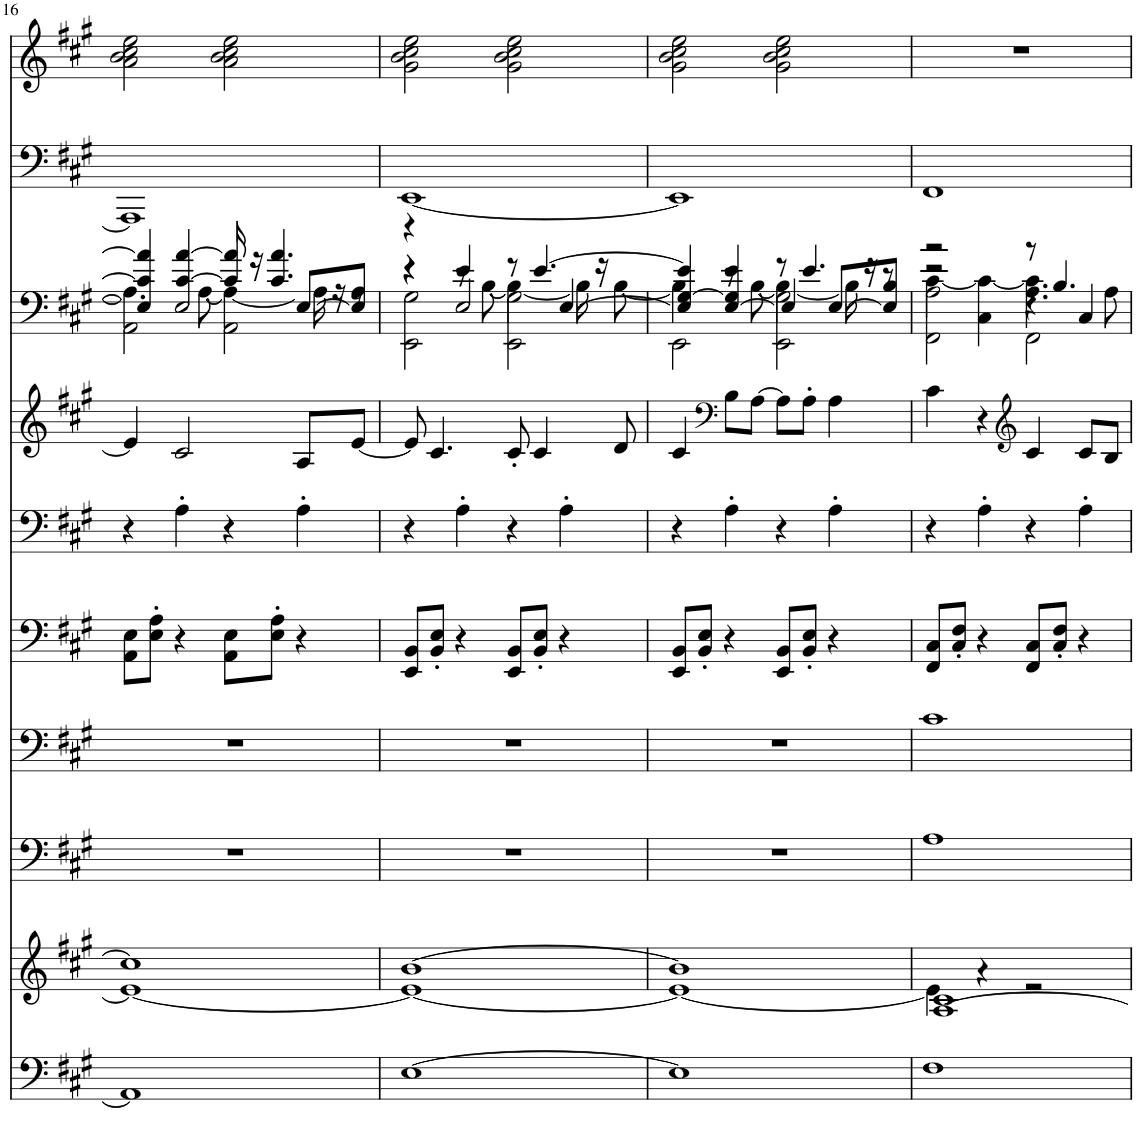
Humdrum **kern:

**kern	**kern	**kern	**kern	**kern	**kern	**kern	**kern	**kern	**kern
*part10	*part9	*part8	*part7	*part6	*part5	*part4	*part3	*part2	*part1
*staff10	*staff9	*staff8	*staff7	*staff6	*staff5	*staff4	*staff3	*staff2	*staff1
*I"Strings 1	*I"Strings 1	*I"Voice Oohs	*I"Voice Oohs	*I"Muted Guitar	*I"GtrFret Noise	*I"Tenor Sax	*I"Jazz Guitar	*I"Fingered Bass	*I"Grand Piano, aud_mb1341
*I'Str	*I'Str	*I'V	*I'V	*	*	*I'T Sax	*	*	*I'Pno
!!LO:PB:g=z
*clefF4	*clefG2	*clefF4	*clefF4	*clefF4	*clefF4	*clefG2	*clefF4	*clefF4	*clefG2
*	*	*	*	*	*	*Trd8c14	*	*	*
*k[f#c#g#]	*k[f#c#g#]	*k[f#c#g#]	*k[f#c#g#]	*k[f#c#g#]	*k[f#c#g#]	*k[f#c#g#]	*k[f#c#g#]	*k[f#c#g#]	*k[f#c#g#]
*M4/4	*M4/4	*M4/4	*M4/4	*M4/4	*M4/4	*M4/4	*M4/4	*M4/4	*M4/4
=16	=16	=16	=16	=16	=16	=16	=16	=16	=16
*	*^	*	*	*	*	*	*^	*	*
*	*	*	*	*	*	*	*	*	*^	*	*
*	*	*	*	*	*	*	*	*	*	*^	*	*
1AA]	1cc#]	1e_	1r	1r	8AA\ 8E\L	4r	4e/]	4c#/] 4a/]	4.A\]	4E/]	2AA\	1AAA]	2a\ 2b\ 2cc#\ 2ee\
.	.	.	.	.	8E\' 8A\'J	.	.	.	.	.	.	.	.
.	.	.	.	.	4r	4A'\	2c#/	[4c#/ [4a/	.	2E/	.	.	.
.	.	.	.	.	.	.	.	.	[8A\	.	.	.	.
.	.	.	.	.	8AA\ 8E\L	4r	.	16c#/] 16a/]	4A\_	.	2AA\	.	2a\ 2b\ 2cc#\ 2ee\
.	.	.	.	.	.	.	.	16r	.	.	.	.	.
.	.	.	.	.	8E\' 8A\'J	.	.	4.c#/ 4.a/	.	.	.	.	.
.	.	.	.	.	4r	4A'\	8A/L	.	16A\]	[8E/L	.	.	.
.	.	.	.	.	.	.	.	.	16r	.	.	.	.
.	.	.	.	.	.	.	[8e/J	.	8r	8E/] 8A/J	.	.	.
=17	=17	=17	=17	=17	=17	=17	=17	=17	=17	=17	=17	=17	=17
[1E	[1b	1e_	1r	1r	8EE/ 8BB/L	4r	8e/]	4r	4r	4r	2EE\ 2G#\	[1EE	2g#\ 2b\ 2cc#\ 2ee\
.	.	.	.	.	8BB/' 8E/'J	.	4.c#/	.	.	.	.	.	.
.	.	.	.	.	4r	4A'\	.	4e/	8r	2E/	.	.	.
.	.	.	.	.	.	.	.	.	[8B\	.	.	.	.
.	.	.	.	.	8EE/ 8BB/L	4r	8c#'/	8r	4B\_	.	2EE\ 2G#\	.	2g#\ 2b\ 2cc#\ 2ee\
.	.	.	.	.	8BB/' 8E/'J	.	4c#/	[4.e/	.	.	.	.	.
.	.	.	.	.	4r	4A'\	.	.	16B\]	[4E/	.	.	.
.	.	.	.	.	.	.	.	.	16r	.	.	.	.
.	.	.	.	.	.	.	8d/	.	[8B\	.	.	.	.
=18	=18	=18	=18	=18	=18	=18	=18	=18	=18	=18	=18	=18	=18
1E]	1b]	1e_	1r	1r	8EE/ 8BB/L	4r	4c#/	4e/]	4B\]	4E/] [4G#/	2EE\	1EE]	2g#\ 2b\ 2cc#\ 2ee\
.	.	.	.	.	8BB/' 8E/'J	.	.	.	.	.	.	.	.
*	*	*	*	*	*	*	*clefF4	*	*	*	*	*	*
.	.	.	.	.	4r	4A'\	8B\L	4e/	8r	[4E/ 4G#/]	.	.	.
.	.	.	.	.	.	.	[8A\J	.	[8B\	.	.	.	.
.	.	.	.	.	8EE/ 8BB/L	4r	8A\L]	8r	4B\_	4E/]	2EE\ 2G#\	.	2g#\ 2b\ 2cc#\ 2ee\
.	.	.	.	.	8BB/' 8E/'J	.	8A'\J	4.e/	.	.	.	.	.
.	.	.	.	.	4r	4A'\	4A\	.	16B\]	[8E/L	.	.	.
.	.	.	.	.	.	.	.	.	16r	.	.	.	.
.	.	.	.	.	.	.	.	.	8r	8E/] 8B/J	.	.	.
=19	=19	=19	=19	=19	=19	=19	=19	=19	=19	=19	=19	=19	=19
*	*	*^	*	*	*	*	*	*	*	*	*	*	*
1F#	[1A	4e\]	1c#	1A	1c#	8FF#/ 8C#/L	4r	4c#\	2r	[4c#\	2r	2FF#\ 2A\	1FF#	1r
.	.	.	.	.	.	8C#/' 8F#/'J	.	.	.	.	.	.	.	.
.	.	4r	.	.	.	4r	4A'\	4r	.	4C#\ 4c#\_	.	.	.	.
*	*	*	*	*	*	*	*	*clefG2	*	*	*	*	*	*
.	.	2r	.	.	.	8FF#/ 8C#/L	4r	4c#/	8r	4.A\ 4.c#\]	4r	2FF#\	.	.
.	.	.	.	.	.	8C#/' 8F#/'J	.	.	4.B/	.	.	.	.	.
.	.	.	.	.	.	4r	4A'\	8c#/L	.	.	4C#/	.	.	.
.	.	.	.	.	.	.	.	8B/J	.	8A\	.	.	.	.
*	*v	*v	*v	*	*	*	*	*	*v	*v	*v	*v	*	*
=	=	=	=	=	=	=	=	=	=
*-	*-	*-	*-	*-	*-	*-	*-	*-	*-
